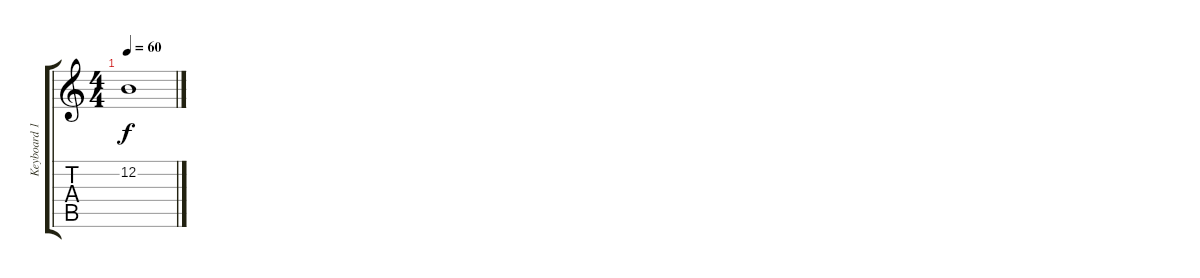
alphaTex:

\track ("Keyboard 1" "Keyboard 1") {instrument choiraahs}
\staff {score tabs}
\tuning (E4 B3 G3 D3 A2 E2) {hide}
\ts (4 4)
\tempo 60
\clef g2
\ks c
12.2.1{dy f}
